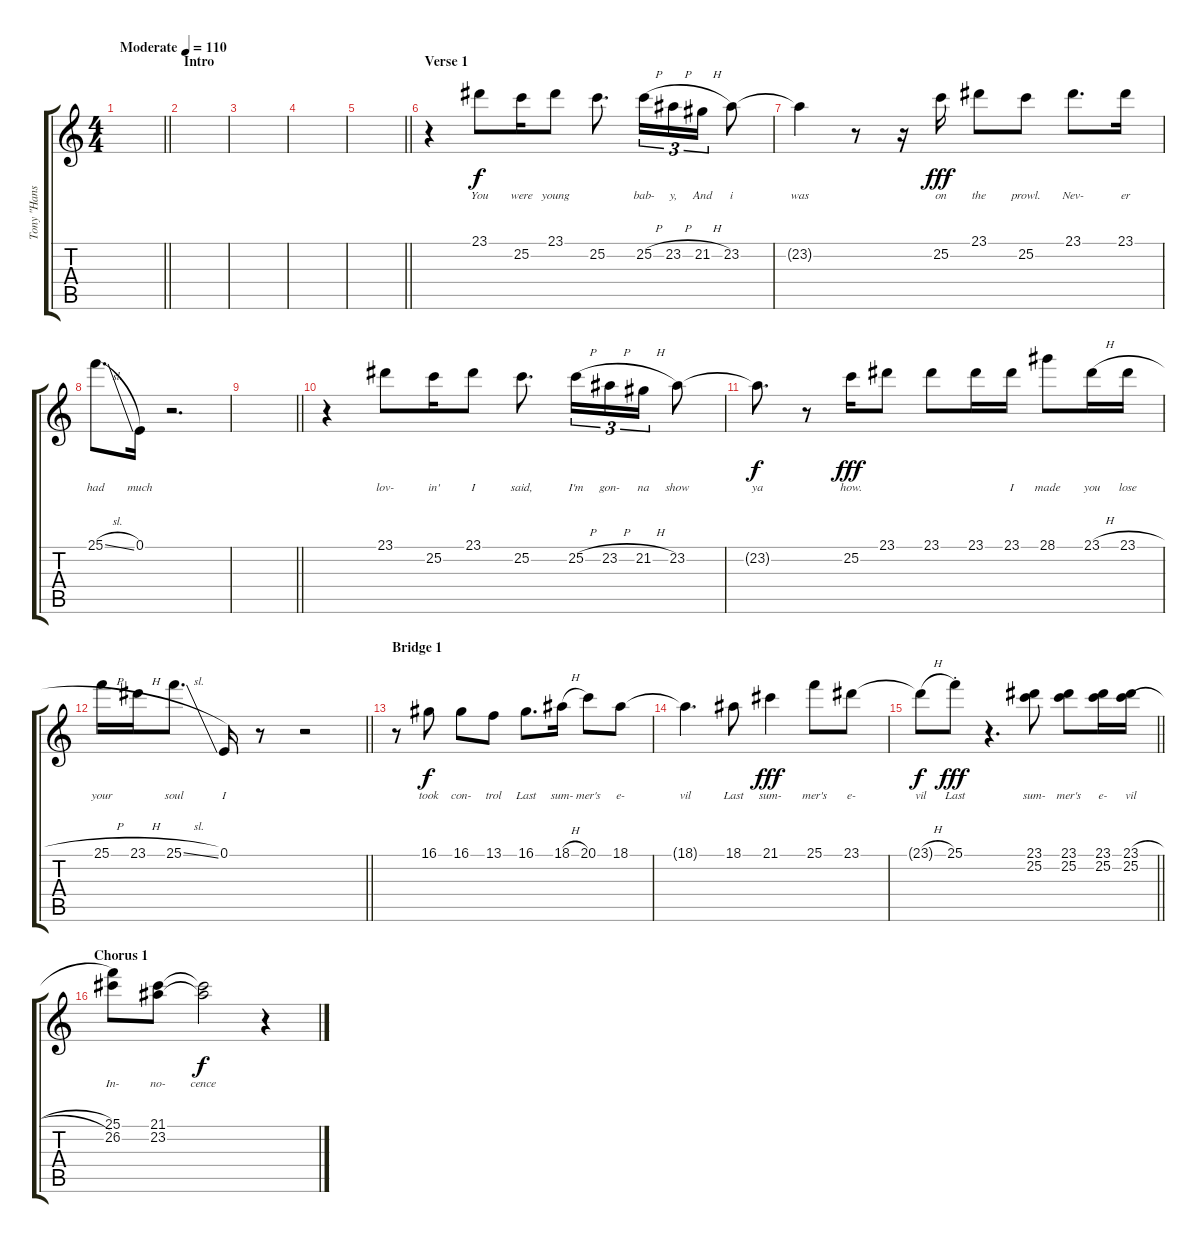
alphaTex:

\track ("Tony \"Hansen\" Harnell " "Tony \"Hans") {instrument viola}
\staff {score tabs}
\tuning (E4 B3 G3 D3 A2 E2) {hide}
\ts (4 4)
\tempo (110 "Moderate")
\clef g2
\barLineRight lightlight
\ks c
|
\section ("" "Intro")
|
|
|
\barLineRight lightlight
|
\section ("" "Verse 1")
r.4 23.1.8{lyrics (0 "You") lyrics (1 "") lyrics (2 "") lyrics (3 "") lyrics (4 "")} 25.2.16{lyrics (0 "were") lyrics (1 "") lyrics (2 "") lyrics (3 "") lyrics (4 "")} 23.1.8{lyrics (0 "young") lyrics (1 "") lyrics (2 "") lyrics (3 "") lyrics (4 "")} 25.2.8{d lyrics (0 "") lyrics (1 "") lyrics (2 "") lyrics (3 "") lyrics (4 "")} 25.2{h}.16{tu (3 2) lyrics (0 "bab-") lyrics (1 "") lyrics (2 "") lyrics (3 "") lyrics (4 "")} 23.2{h}.16{tu (3 2) lyrics (0 "y,") lyrics (1 "") lyrics (2 "") lyrics (3 "") lyrics (4 "")} 21.2{h}.16{tu (3 2) lyrics (0 "And") lyrics (1 "") lyrics (2 "") lyrics (3 "") lyrics (4 "")} 23.2.8{lyrics (0 "i") lyrics (1 "") lyrics (2 "") lyrics (3 "") lyrics (4 "")} |
23.2{t}.4{lyrics (0 "was") lyrics (1 "") lyrics (2 "") lyrics (3 "") lyrics (4 "") dy f} r.8 r.16 25.2.16{lyrics (0 "on") lyrics (1 "") lyrics (2 "") lyrics (3 "") lyrics (4 "") dy fff} 23.1.8{lyrics (0 "the") lyrics (1 "") lyrics (2 "") lyrics (3 "") lyrics (4 "")} 25.2.8{lyrics (0 "prowl.") lyrics (1 "") lyrics (2 "") lyrics (3 "") lyrics (4 "")} 23.1.8{d lyrics (0 "Nev-") lyrics (1 "") lyrics (2 "") lyrics (3 "") lyrics (4 "")} 23.1.16{lyrics (0 "er") lyrics (1 "") lyrics (2 "") lyrics (3 "") lyrics (4 "")} |
25.1{sl}.8{d lyrics (0 "had") lyrics (1 "") lyrics (2 "") lyrics (3 "") lyrics (4 "")} 0.1.16{lyrics (0 "much") lyrics (1 "") lyrics (2 "") lyrics (3 "") lyrics (4 "")} r.2{d} |
\barLineRight lightlight
|
r.4 23.1.8{lyrics (0 "lov-") lyrics (1 "") lyrics (2 "") lyrics (3 "") lyrics (4 "")} 25.2.16{lyrics (0 "in'") lyrics (1 "") lyrics (2 "") lyrics (3 "") lyrics (4 "")} 23.1.8{lyrics (0 "I") lyrics (1 "") lyrics (2 "") lyrics (3 "") lyrics (4 "")} 25.2.8{d lyrics (0 "said,") lyrics (1 "") lyrics (2 "") lyrics (3 "") lyrics (4 "")} 25.2{h}.16{tu (3 2) lyrics (0 "I'm") lyrics (1 "") lyrics (2 "") lyrics (3 "") lyrics (4 "")} 23.2{h}.16{tu (3 2) lyrics (0 "gon-") lyrics (1 "") lyrics (2 "") lyrics (3 "") lyrics (4 "")} 21.2{h}.16{tu (3 2) lyrics (0 "na") lyrics (1 "") lyrics (2 "") lyrics (3 "") lyrics (4 "")} 23.2.8{lyrics (0 "show") lyrics (1 "") lyrics (2 "") lyrics (3 "") lyrics (4 "")} |
23.2{t}.8{d lyrics (0 "ya") lyrics (1 "") lyrics (2 "") lyrics (3 "") lyrics (4 "") dy f} r.8 25.2.16{lyrics (0 "how.") lyrics (1 "") lyrics (2 "") lyrics (3 "") lyrics (4 "") dy fff} 23.1.8{lyrics (0 "") lyrics (1 "") lyrics (2 "") lyrics (3 "") lyrics (4 "")} 23.1.8{lyrics (0 "") lyrics (1 "") lyrics (2 "") lyrics (3 "") lyrics (4 "")} 23.1.16{lyrics (0 "") lyrics (1 "") lyrics (2 "") lyrics (3 "") lyrics (4 "")} 23.1.16{lyrics (0 "I") lyrics (1 "") lyrics (2 "") lyrics (3 "") lyrics (4 "")} 28.1.8{lyrics (0 "made") lyrics (1 "") lyrics (2 "") lyrics (3 "") lyrics (4 "")} 23.1{h}.16{lyrics (0 "you") lyrics (1 "") lyrics (2 "") lyrics (3 "") lyrics (4 "")} 23.1{h}.16{lyrics (0 "lose") lyrics (1 "") lyrics (2 "") lyrics (3 "") lyrics (4 "")} |
\barLineRight lightlight
25.1{h}.16{lyrics (0 "your") lyrics (1 "") lyrics (2 "") lyrics (3 "") lyrics (4 "")} 23.1{h}.16{lyrics (0 "") lyrics (1 "") lyrics (2 "") lyrics (3 "") lyrics (4 "")} 25.1{sl}.8{d lyrics (0 "soul") lyrics (1 "") lyrics (2 "") lyrics (3 "") lyrics (4 "")} 0.1.16{lyrics (0 "I") lyrics (1 "") lyrics (2 "") lyrics (3 "") lyrics (4 "")} r.8 r.2 |
\section ("" "Bridge 1")
r.8 16.1.8{lyrics (0 "took") lyrics (1 "") lyrics (2 "") lyrics (3 "") lyrics (4 "") dy f} 16.1.8{lyrics (0 "con-") lyrics (1 "") lyrics (2 "") lyrics (3 "") lyrics (4 "")} 13.1.8{lyrics (0 "trol") lyrics (1 "") lyrics (2 "") lyrics (3 "") lyrics (4 "")} 16.1.8{d lyrics (0 "Last") lyrics (1 "") lyrics (2 "") lyrics (3 "") lyrics (4 "")} 18.1{h}.16{lyrics (0 "sum-") lyrics (1 "") lyrics (2 "") lyrics (3 "") lyrics (4 "")} 20.1.8{lyrics (0 "mer's") lyrics (1 "") lyrics (2 "") lyrics (3 "") lyrics (4 "")} 18.1.8{lyrics (0 "e-") lyrics (1 "") lyrics (2 "") lyrics (3 "") lyrics (4 "")} |
18.1{t}.4{d lyrics (0 "vil") lyrics (1 "") lyrics (2 "") lyrics (3 "") lyrics (4 "")} 18.1.8{lyrics (0 "Last") lyrics (1 "") lyrics (2 "") lyrics (3 "") lyrics (4 "")} 21.1.4{lyrics (0 "sum-") lyrics (1 "") lyrics (2 "") lyrics (3 "") lyrics (4 "") dy fff} 25.1.8{lyrics (0 "mer's") lyrics (1 "") lyrics (2 "") lyrics (3 "") lyrics (4 "")} 23.1.8{lyrics (0 "e-") lyrics (1 "") lyrics (2 "") lyrics (3 "") lyrics (4 "")} |
\barLineRight lightlight
23.1{h t}.8{lyrics (0 "vil") lyrics (1 "") lyrics (2 "") lyrics (3 "") lyrics (4 "") dy f} 25.1{st}.8{lyrics (0 "Last") lyrics (1 "") lyrics (2 "") lyrics (3 "") lyrics (4 "") dy fff} r.4{d} (23.1 25.2).8{lyrics (0 "sum-") lyrics (1 "") lyrics (2 "") lyrics (3 "") lyrics (4 "")} (23.1 25.2).8{lyrics (0 "mer's") lyrics (1 "") lyrics (2 "") lyrics (3 "") lyrics (4 "")} (23.1 25.2).16{lyrics (0 "e-") lyrics (1 "") lyrics (2 "") lyrics (3 "") lyrics (4 "")} (23.1{h} 25.2{h}).16{lyrics (0 "vil") lyrics (1 "") lyrics (2 "") lyrics (3 "") lyrics (4 "")} |
\section ("" "Chorus 1")
(25.1 26.2).8{lyrics (0 "In-") lyrics (1 "") lyrics (2 "") lyrics (3 "") lyrics (4 "")} (21.1 23.2).8{lyrics (0 "no-") lyrics (1 "") lyrics (2 "") lyrics (3 "") lyrics (4 "")} (21.1{t} 23.2{t}).2{lyrics (0 "cence") lyrics (1 "") lyrics (2 "") lyrics (3 "") lyrics (4 "") dy f} r.4
